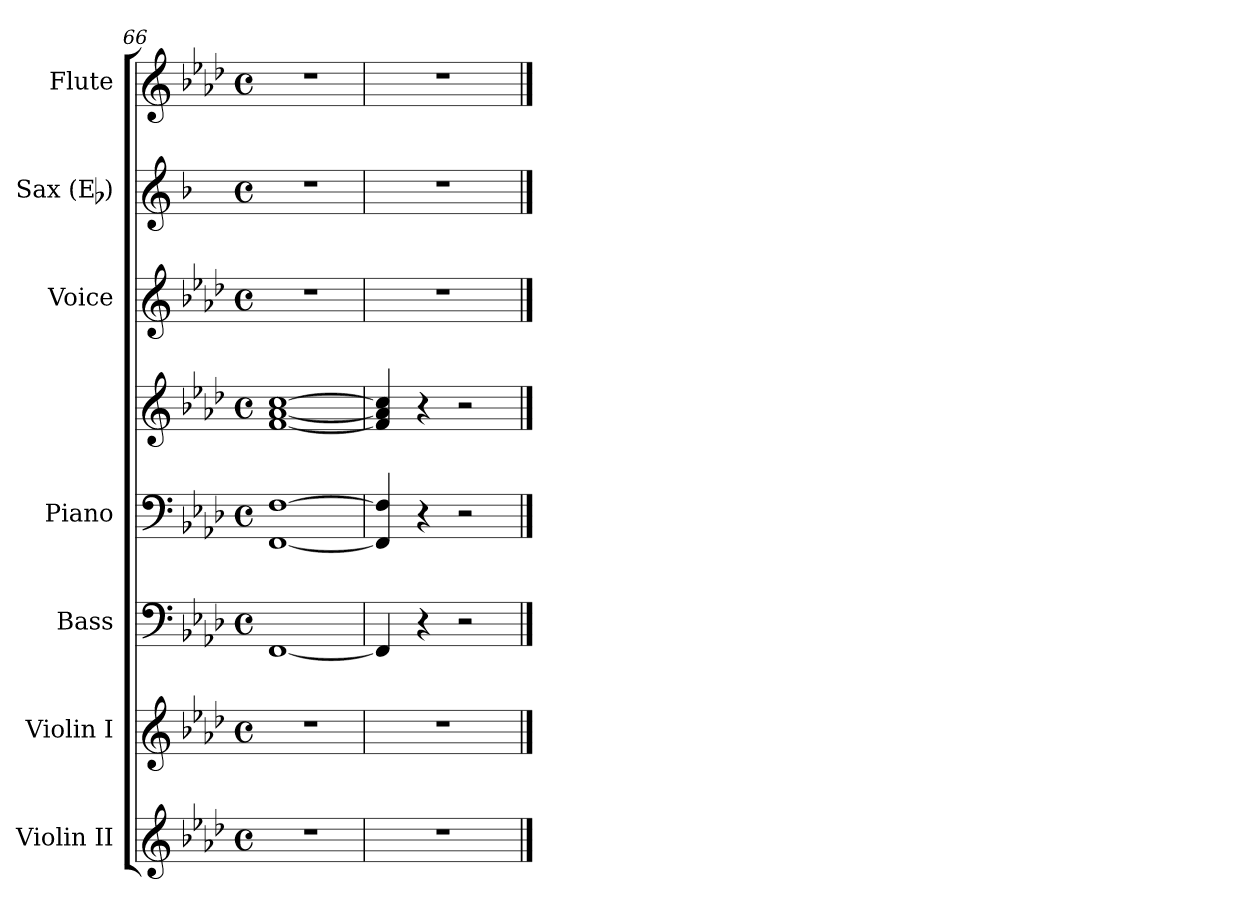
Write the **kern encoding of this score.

**kern	**kern	**kern	**kern	**kern	**kern	**kern	**kern
*part7	*part6	*part5	*part4	*part4	*part3	*part2	*part1
*staff8	*staff7	*staff6	*staff5	*staff4	*staff3	*staff2	*staff1
*I"Violin II	*I"Violin I	*I"Bass	*I"Piano	*	*I"Voice	*I"Sax (Eb)	*I"Flute
*I'Vl II	*I'Vl I	*I'Bass	*	*	*	*I'Sax	*I'Fl
*clefG2	*clefG2	*clefF4	*clefF4	*clefG2	*clefG2	*clefG2	*clefG2
*	*	*	*	*	*	*ITrd-2c-3	*
*k[b-e-a-d-]	*k[b-e-a-d-]	*k[b-e-a-d-]	*k[b-e-a-d-]	*k[b-e-a-d-]	*k[b-e-a-d-]	*k[b-e-a-d-]	*k[b-e-a-d-]
*f:	*f:	*f:	*f:	*f:	*f:	*f:	*f:
*M4/4	*M4/4	*M4/4	*M4/4	*M4/4	*M4/4	*M4/4	*M4/4
*met(c)	*met(c)	*met(c)	*met(c)	*met(c)	*met(c)	*met(c)	*met(c)
=66	=66	=66	=66	=66	=66	=66	=66
1r	1r	[1FF	[1FF [1F	[1f [1a- [1cc	1r	1r	1r
=67	=67	=67	=67	=67	=67	=67	=67
1r	1r	4FF/]	4FF/] 4F/]	4f/] 4a-/] 4cc/]	1r	1r	1r
.	.	4r	4r	4r	.	.	.
.	.	2r	2r	2r	.	.	.
==	==	==	==	==	==	==	==
*-	*-	*-	*-	*-	*-	*-	*-
